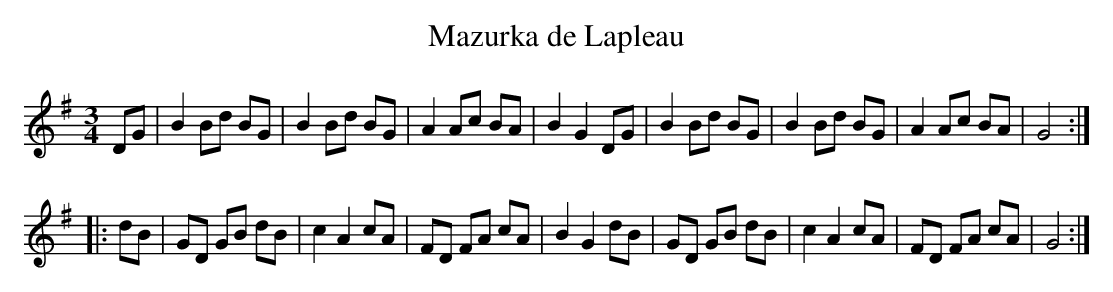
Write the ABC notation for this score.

X:1
T:Mazurka de Lapleau
M:3/4
L:1/8
K:G
DG|B2Bd BG|B2Bd BG|A2Ac BA|B2G2DG|\
B2Bd BG|B2Bd BG|A2Ac BA|G4:|
|:dB|GD GB dB|c2A2cA|FD FA cA|B2G2dB|\
GD GB dB|c2A2cA|FD FA cA|G4:|
